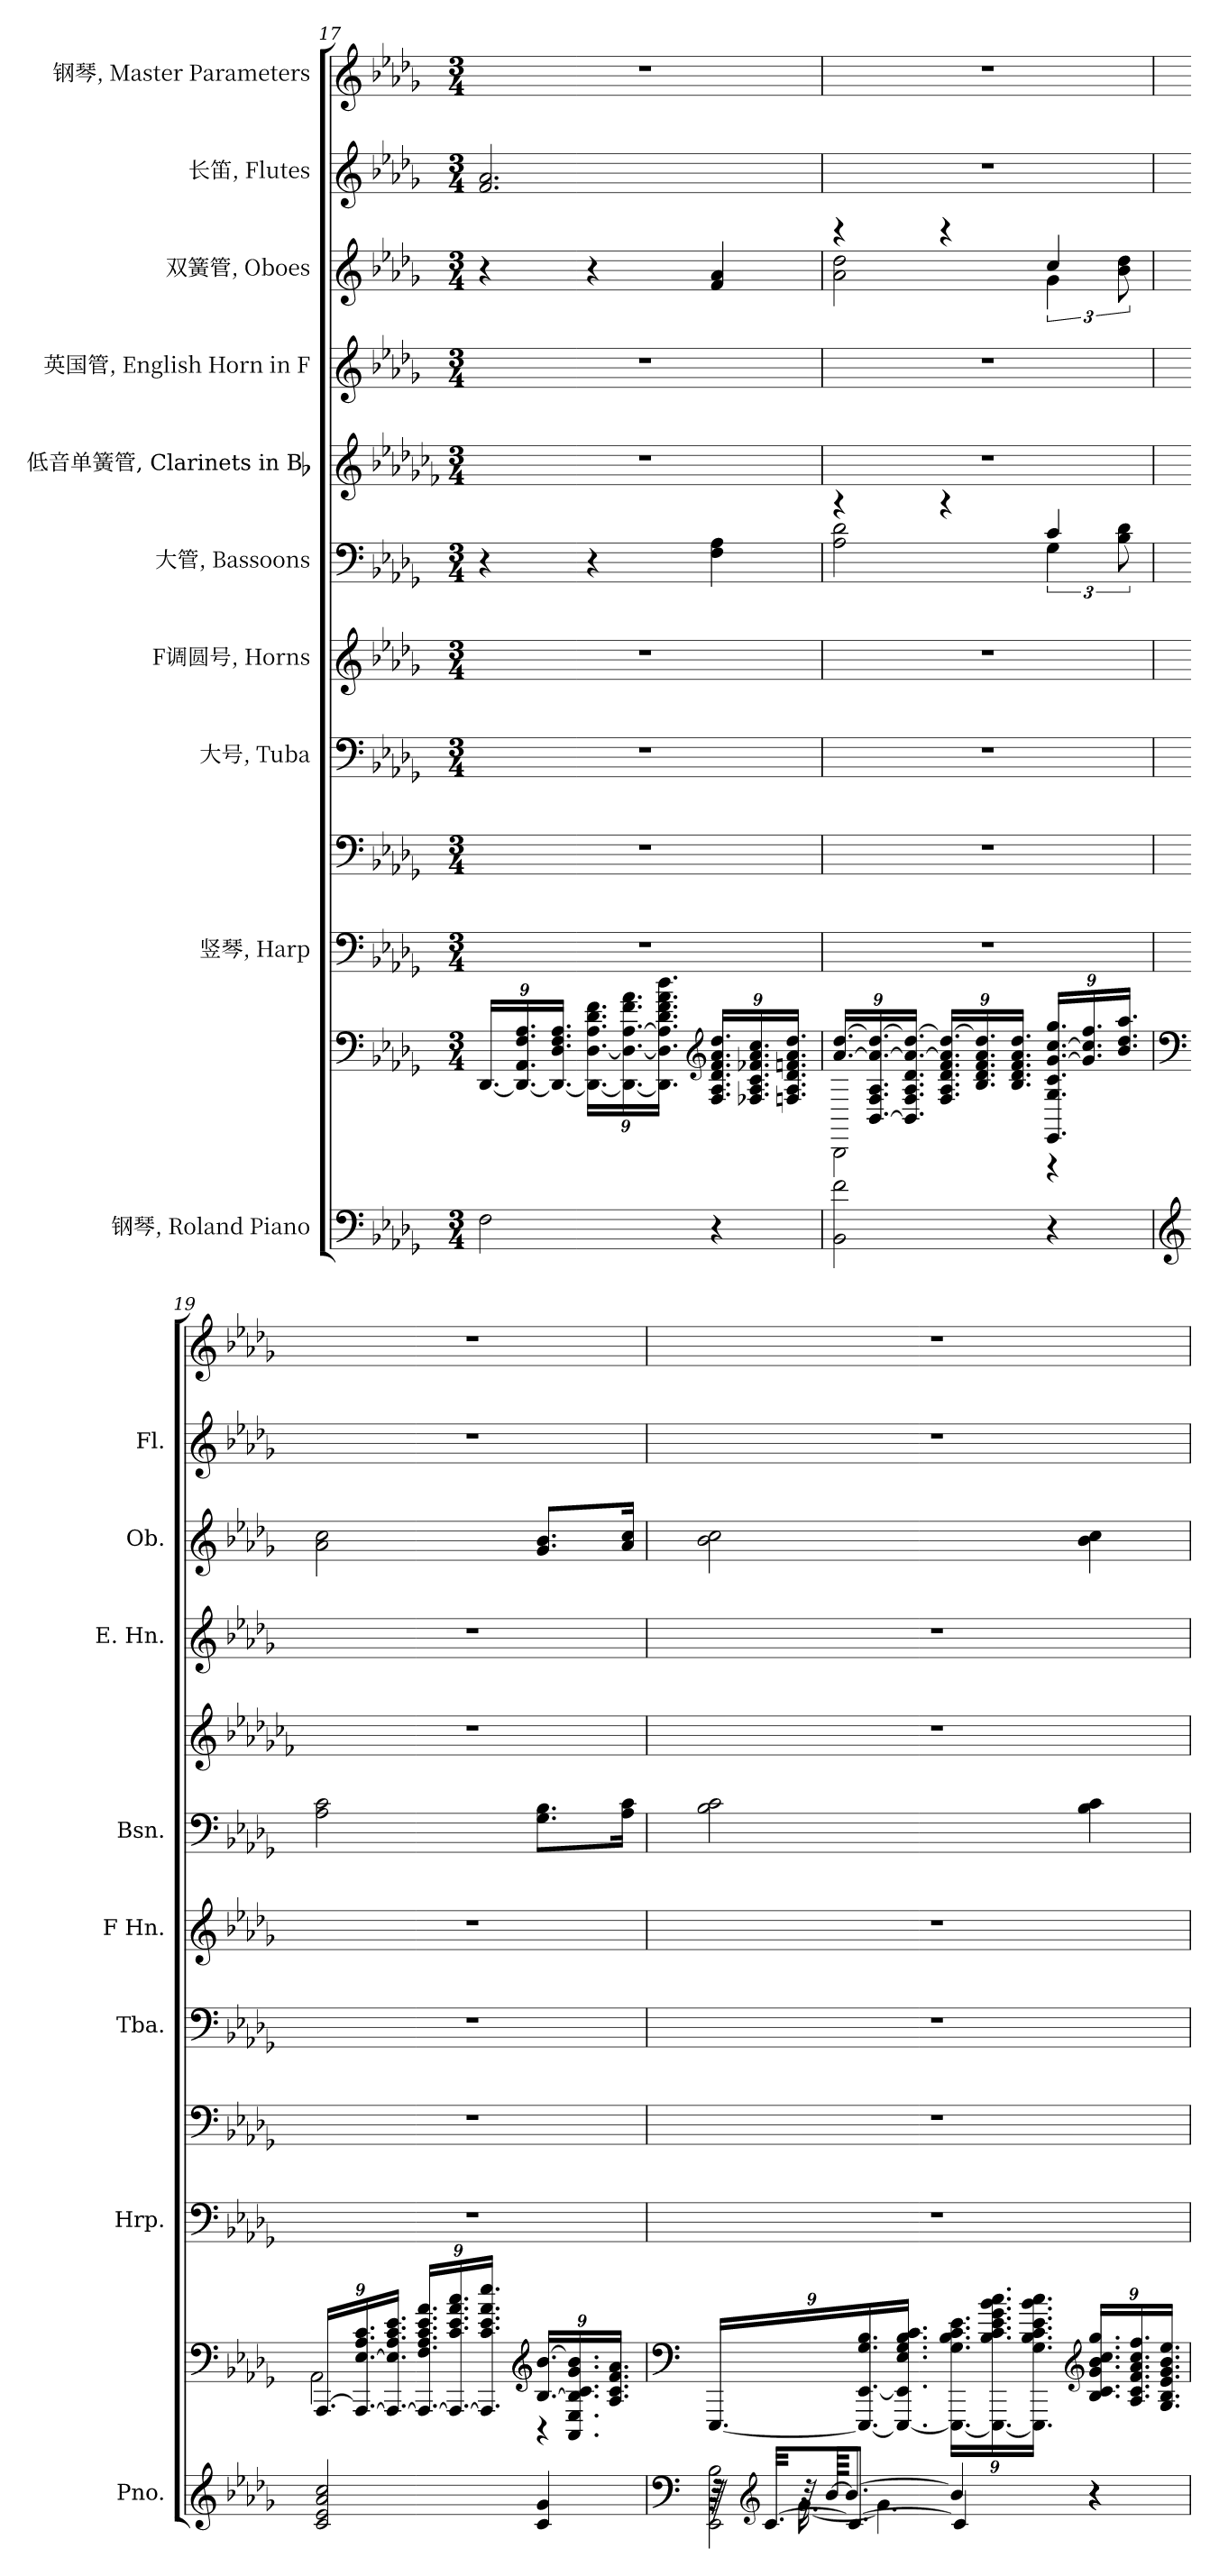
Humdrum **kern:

**kern	**kern	**kern	**kern	**kern	**kern	**kern	**kern	**kern	**kern	**kern	**kern
*part10	*part10	*part9	*part9	*part8	*part7	*part6	*part5	*part4	*part3	*part2	*part1
*staff12	*staff11	*staff10	*staff9	*staff8	*staff7	*staff6	*staff5	*staff4	*staff3	*staff2	*staff1
*I"钢琴, Roland Piano	*	*I"竖琴, Harp	*	*I"大号, Tuba	*I"F调圆号, Horns	*I"大管, Bassoons	*I"低音单簧管, Clarinets in Bb	*I"英国管, English Horn in F	*I"双簧管, Oboes	*I"长笛, Flutes	*I"钢琴, Master Parameters
*I'Pno.	*	*I'Hrp.	*	*I'Tba.	*I'F Hn.	*I'Bsn.	*	*I'E. Hn.	*I'Ob.	*I'Fl.	*
!!LO:PB:g=z
*clefF4	*clefF4	*clefF4	*clefF4	*clefF4	*clefG2	*clefF4	*clefG2	*clefG2	*clefG2	*clefG2	*clefG2
*	*	*	*	*	*ITrd4c7	*	*ITrd8c14	*ITrd4c7	*	*	*
*k[b-e-a-d-g-]	*k[b-e-a-d-g-]	*k[b-e-a-d-g-]	*k[b-e-a-d-g-]	*k[b-e-a-d-g-]	*k[b-e-a-d-g-c-]	*k[b-e-a-d-g-]	*k[b-e-a-d-g-c-f-]	*k[b-e-a-d-g-c-]	*k[b-e-a-d-g-]	*k[b-e-a-d-g-]	*k[b-e-a-d-g-]
*M3/4	*M3/4	*M3/4	*M3/4	*M3/4	*M3/4	*M3/4	*M3/4	*M3/4	*M3/4	*M3/4	*M3/4
*	*Xbrackettup	*	*	*	*	*	*	*	*	*	*
=17	=17	=17	=17	=17	=17	=17	=17	=17	=17	=17	=17
2F\	[18.DD-/LL	2.r	2.r	2.r	2.r	4r	2.r	2.r	4r	2.f/ 2.a-/	2.r
.	18.DD-/_ 18.AA-/ 18.F/ 18.A-/	.	.	.	.	.	.	.	.	.	.
.	18.DD-/_ 18.D-/ 18.F/ 18.A-/JJ	.	.	.	.	.	.	.	.	.	.
.	18.DD-\_ [18.D-\ 18.A-\ 18.d-\ 18.f\LL	.	.	.	.	4r	.	.	4r	.	.
.	18.DD-\_ 18.D-\_ [18.A-\ 18.f\ 18.a-\	.	.	.	.	.	.	.	.	.	.
.	18.DD-\] 18.D-\] 18.A-\] 18.d-\ 18.f\ 18.a-\ 18.dd-\JJ	.	.	.	.	.	.	.	.	.	.
*	*clefG2	*	*	*	*	*	*	*	*	*	*
4r	18.F/ 18.A-/ 18.d-/ 18.f/ 18.a-/ 18.dd-/LL	.	.	.	.	4F\ 4A-\	.	.	4f/ 4a-/	.	.
.	18.F-X/ 18.A-/ 18.c/ 18.f-X/ 18.a-/ 18.cc/	.	.	.	.	.	.	.	.	.	.
.	18.Fn/ 18.A-/ 18.d-/ 18.fn/ 18.a-/ 18.dd-/JJ	.	.	.	.	.	.	.	.	.	.
=18	=18	=18	=18	=18	=18	=18	=18	=18	=18	=18	=18
*	*	*	*	*	*	*	*	*	*	*	*MM58
*	*^	*	*	*	*	*^	*	*	*^	*	*
2BB-\ 2f\	[18.a-/ [18.dd-/LL	2BBB-\	2.r	2.r	2.r	2.r	4r	2A-\ 2d-\	2.r	2.r	4r	2a-\ 2dd-\	2.r	2.r
.	[18.BB-/ 18.F/ 18.A-/ 18.a-/_ 18.dd-/_	.	.	.	.	.	.	.	.	.	.	.	.	.
.	18.BB-/] 18.F/ 18.A-/ 18.d-/ 18.a-/_ 18.dd-/_JJ	.	.	.	.	.	.	.	.	.	.	.	.	.
.	18.F/ 18.A-/ 18.d-/ 18.f/ 18.a-/] 18.dd-/_LL	.	.	.	.	.	4r	.	.	.	4r	.	.	.
.	18.B-/ 18.d-/ 18.f/ 18.a-/ 18.dd-/]	.	.	.	.	.	.	.	.	.	.	.	.	.
.	18.B-/ 18.d-/ 18.f/ 18.a-/ 18.dd-/JJ	.	.	.	.	.	.	.	.	.	.	.	.	.
4r	18.EE-/ 18.G-/ 18.c/ [18.g-/ [18.cc/ 18.gg-/LL	4r	.	.	.	.	4c/	6G-\	.	.	4cc/	6g-\	.	.
.	18.g-/] 18.cc/] 18.ff/	.	.	.	.	.	.	.	.	.	.	.	.	.
.	18.b-/ 18.dd-/ 18.aa-/JJ	.	.	.	.	.	.	12B-\ 12d-\	.	.	.	12b-\ 12dd-\	.	.
*	*	*	*	*	*	*	*v	*v	*	*	*v	*v	*	*
!!LO:PB:g=z
=19	=19	=19	=19	=19	=19	=19	=19	=19	=19	=19	=19	=19
*clefG2	*clefF4	*	*	*	*	*	*	*	*	*	*	*
2c/ 2e-/ 2a-/ 2cc/	[18.AAA-/LL	2AA-\	2.r	2.r	2.r	2.r	2A-\ 2c\	2.r	2.r	2a-\ 2cc\	2.r	2.r
.	18.AAA-/_ [18.E-/ 18.A-/ 18.c/	.	.	.	.	.	.	.	.	.	.	.
.	18.AAA-/_ 18.E-/] 18.A-/ 18.c/ 18.e-/JJ	.	.	.	.	.	.	.	.	.	.	.
.	18.AAA-/_ 18.F/ 18.A-/ 18.c/ 18.e-/ 18.a-/LL	.	.	.	.	.	.	.	.	.	.	.
.	18.AAA-/_ 18.c/ 18.e-/ 18.a-/ 18.cc/	.	.	.	.	.	.	.	.	.	.	.
.	18.AAA-/] 18.c/ 18.e-/ 18.a-/ 18.ee-/JJ	.	.	.	.	.	.	.	.	.	.	.
*	*clefG2	*	*	*	*	*	*	*	*	*	*	*
4c/ 4g-/	[18.B-/ [18.b-/LL	4r	.	.	.	.	8.G-\ 8.B-\L	.	.	8.g-/ 8.b-/L	.	.
.	18.AA-/ 18.E-/ 18.B-/] 18.c/ 18.g-/ 18.b-/]	.	.	.	.	.	.	.	.	.	.	.
.	18.A-/ 18.c/ 18.f/ 18.a-/JJ	.	.	.	.	.	.	.	.	.	.	.
.	.	.	.	.	.	.	16A-\ 16c\Jk	.	.	16a-/ 16cc/Jk	.	.
*	*v	*v	*	*	*	*	*	*	*	*	*	*
!!LO:PB:g=z
=20	=20	=20	=20	=20	=20	=20	=20	=20	=20	=20	=20
*clefF4	*clefF4	*	*	*	*	*	*	*	*	*	*
*^	*	*	*	*	*	*	*	*	*	*	*
*	*^	*	*	*	*	*	*	*	*	*	*	*
*	*	*^	*	*	*	*	*	*	*	*	*	*	*
32r	32r	64r	2EE-\ 2B-\	[18.EEE-/LL	2.r	2.r	2.r	2.r	2B-\ 2c\	2.r	2.r	2b-\ 2cc\	2.r	2.r
*clefG2	*	*	*	*	*	*	*	*	*	*	*	*	*	*
.	.	[32.c/KKL	.	.	.	.	.	.	.	.	.	.	.	.
64r	[16.g-\	.	.	.	.	.	.	.	.	.	.	.	.	.
[64b-/KKKL	.	.	.	.	.	.	.	.	.	.	.	.	.	.
8.b-/J_	.	8.c/J_	.	.	.	.	.	.	.	.	.	.	.	.
.	.	.	.	18.EEE-/_ [18.EE-/ 18.G-/ 18.B-/	.	.	.	.	.	.	.	.	.	.
.	4.g-\]	.	.	.	.	.	.	.	.	.	.	.	.	.
.	.	.	.	18.EEE-/_ 18.EE-/] 18.E-/ 18.G-/ 18.B-/ 18.c/JJ	.	.	.	.	.	.	.	.	.	.
4b-/]	.	4c/]	.	18.EEE-\_ 18.G-\ 18.B-\ 18.c\ 18.e-\LL	.	.	.	.	.	.	.	.	.	.
.	.	.	.	18.EEE-\_ 18.B-\ 18.c\ 18.e-\ 18.g-\ 18.b-\ 18.cc\	.	.	.	.	.	.	.	.	.	.
.	.	.	.	18.EEE-\] 18.G-\ 18.B-\ 18.c\ 18.e-\ 18.b-\ 18.cc\JJ	.	.	.	.	.	.	.	.	.	.
*	*	*	*	*clefG2	*	*	*	*	*	*	*	*	*	*
4r	4r	4r	4r	18.B-/ 18.c/ 18.g-/ 18.b-/ 18.cc/ 18.gg-/LL	.	.	.	.	4B-\ 4c\	.	.	4b-\ 4cc\	.	.
.	.	.	.	18.A-/ 18.c/ 18.f/ 18.a-/ 18.cc/ 18.ff/	.	.	.	.	.	.	.	.	.	.
.	.	.	.	18.G-/ 18.B-/ 18.e-/ 18.g-/ 18.b-/ 18.ee-/JJ	.	.	.	.	.	.	.	.	.	.
*v	*v	*v	*v	*	*	*	*	*	*	*	*	*	*	*
=	=	=	=	=	=	=	=	=	=	=	=
*-	*-	*-	*-	*-	*-	*-	*-	*-	*-	*-	*-
